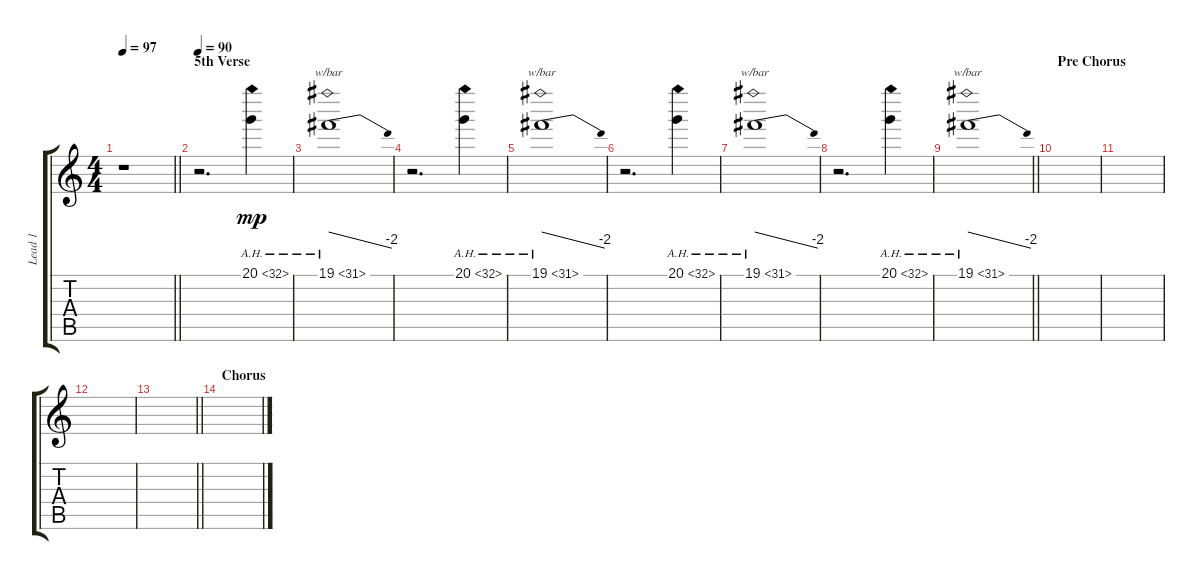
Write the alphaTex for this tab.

\track ("Lead 1" "Lead 1") {instrument distortionguitar}
\staff {score tabs}
\tuning (B3 Gb3 D3 A2 E2 B1) {hide}
\ts (4 4)
\tempo 97
\clef g2
\barLineRight lightlight
\ks c
r.1{dy f} |
\section ("" "5th Verse")
\tempo 90
r.2{d volume 11 balance 4} 20.1{ah 12}.4{dy mp} |
19.1{ah 12}.1{tbe (dive default 0 0 60 -8)} |
r.2{d} 20.1{ah 12}.4 |
19.1{ah 12}.1{tbe (dive default 0 0 60 -8)} |
r.2{d} 20.1{ah 12}.4 |
19.1{ah 12}.1{tbe (dive default 0 0 60 -8)} |
r.2{d} 20.1{ah 12}.4 |
\barLineRight lightlight
19.1{ah 12}.1{tbe (dive default 0 0 60 -8)} |
\section ("" "Pre Chorus")
|
|
|
\barLineRight lightlight
|
\section ("" "Chorus")
